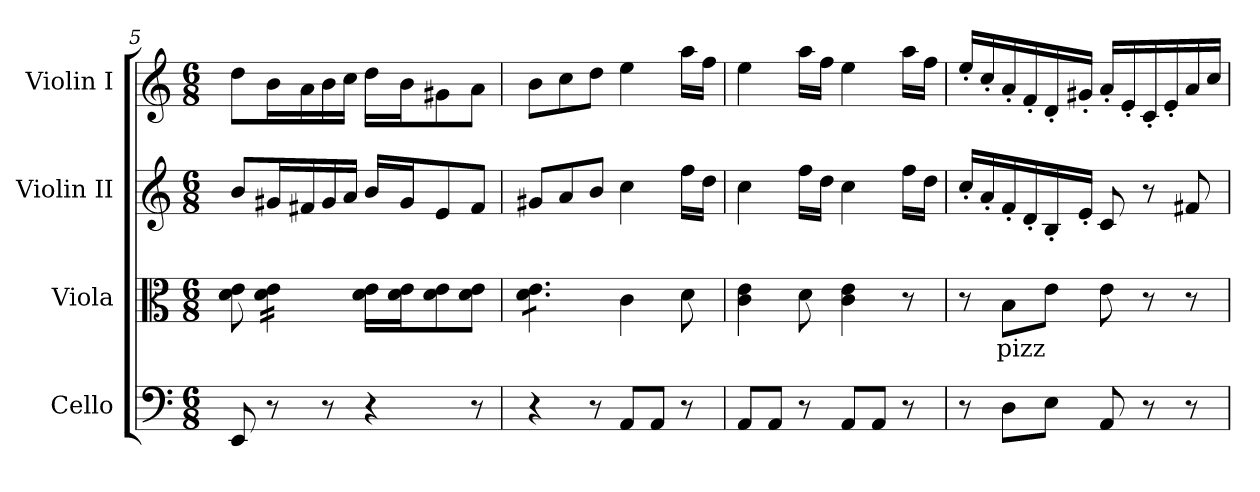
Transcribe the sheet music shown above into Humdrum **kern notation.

**kern	**kern	**text	**kern	**kern
*part4	*part3	*part3	*part2	*part1
*staff4	*staff3	*staff3	*staff2	*staff1
*I"Cello	*I"Viola	*	*I"Violin II	*I"Violin I
*	*I'Vla	*	*I'Vln	*I'Vln
*clefF4	*clefC3	*	*clefG2	*clefG2
*k[]	*k[]	*	*k[]	*k[]
*M6/8	*M6/8	*	*M6/8	*M6/8
=5	=5	=5	=5	=5
8EE/	8d\ 8e\	.	8b/L	8dd\L
*	*tremolo	*	*	*
8r	16d\ 16e\LL	.	16g#X/L	16b\L
.	16d\ 16e\	.	16f#X/	16a\
8r	16d\ 16e\	.	16g#/	16b\
.	16d\ 16e\JJ	.	16a/JJ	16cc\JJ
*	*Xtremolo	*	*	*
4r	16d\ 16e\LL	.	16b/LL	16dd\LL
.	16d\ 16e\J	.	16g#/J	16b\J
.	8d\ 8e\	.	8e/	8g#X\
8r	8d\ 8e\J	.	8f#/J	8a\J
=6	=6	=6	=6	=6
*	*tremolo	*	*	*
4r	8d\ 8e\L	.	8g#X/L	8b\L
.	8d\ 8e\	.	8a/	8cc\
8r	8d\ 8e\J	.	8b/J	8dd\J
*	*Xtremolo	*	*	*
8AA/L	4c\	.	4cc\	4ee\
8AA/J	.	.	.	.
8r	8d\	.	16ff\LL	16aa\LL
.	.	.	16dd\JJ	16ff\JJ
=7	=7	=7	=7	=7
8AA/L	4c\ 4e\	.	4cc\	4ee\
8AA/J	.	.	.	.
8r	8d\	.	16ff\LL	16aa\LL
.	.	.	16dd\JJ	16ff\JJ
8AA/L	4c\ 4e\	.	4cc\	4ee\
8AA/J	.	.	.	.
8r	8r	.	16ff\LL	16aa\LL
.	.	.	16dd\JJ	16ff\JJ
!!LO:LB:g=z
=8	=8	=8	=8	=8
8r	8r	.	16cc'/LL	16ee'/LL
.	.	.	16a'/	16cc'/
!	!	!LO:LY:b	!	!
8D\L	8B\L	pizz	16f'/	16a'/
.	.	.	16d'/	16f'/
8E\J	8e\J	.	16B'/	16d'/
.	.	.	16e'/JJ	16g#X'/JJ
8AA/	8e\	.	8c/	16a'/LL
.	.	.	.	16e'/
8r	8r	.	8r	16c'/
.	.	.	.	16e'/
8r	8r	.	8f#X/	16a/
.	.	.	.	16cc/JJ
=	=	=	=	=
*-	*-	*-	*-	*-
